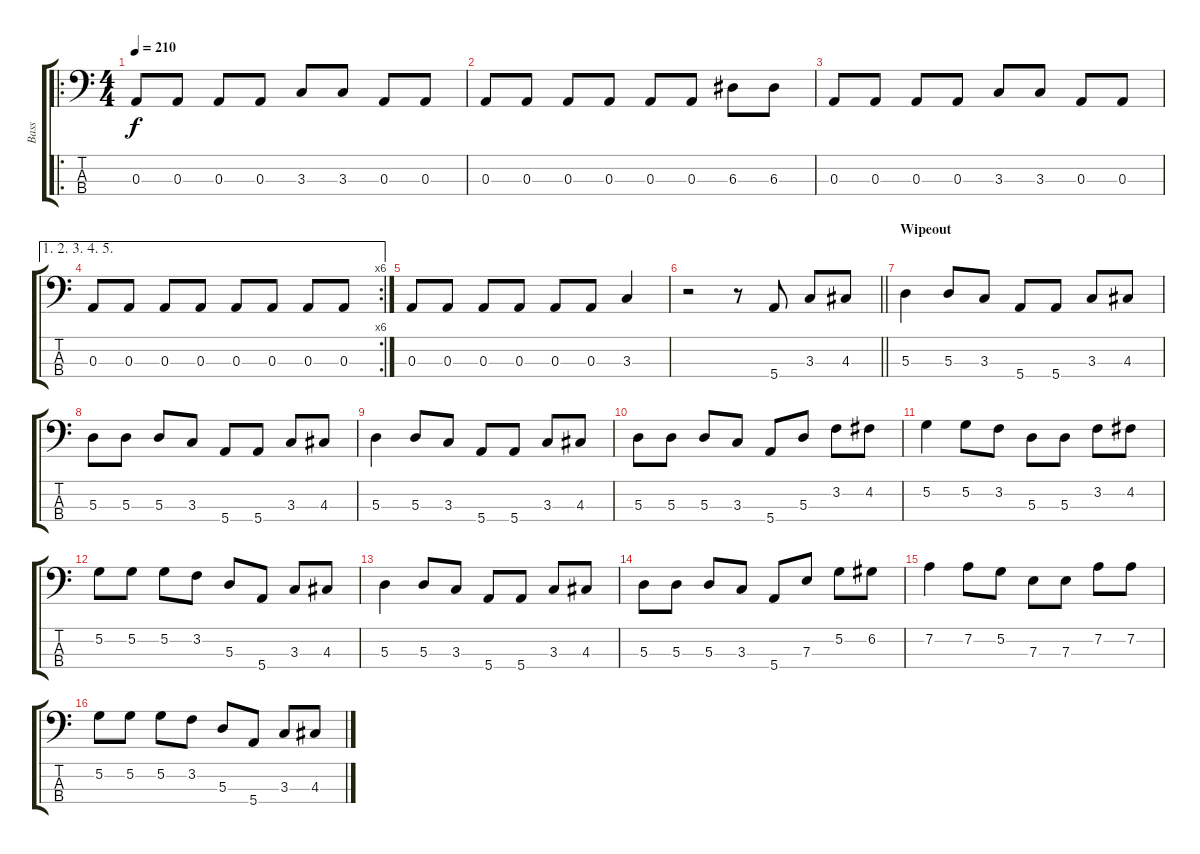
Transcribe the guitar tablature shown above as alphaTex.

\track ("Bass" "Bass") {instrument electricbasspick}
\staff {score tabs}
\tuning (G2 D2 A1 E1) {hide}
\ro
\ts (4 4)
\tempo 210
\clef f4
\ks c
0.3.8{dy f} 0.3.8 0.3.8 0.3.8 3.3.8 3.3.8 0.3.8 0.3.8 |
0.3.8 0.3.8 0.3.8 0.3.8 0.3.8 0.3.8 6.3.8 6.3.8 |
0.3.8 0.3.8 0.3.8 0.3.8 3.3.8 3.3.8 0.3.8 0.3.8 |
\ae (1 2 3 4 5)
\rc 6
0.3.8 0.3.8 0.3.8 0.3.8 0.3.8 0.3.8 0.3.8 0.3.8 |
0.3.8 0.3.8 0.3.8 0.3.8 0.3.8 0.3.8 3.3.4 |
\barLineRight lightlight
r.2 r.8 5.4.8 3.3.8 4.3.8 |
\section ("" "Wipeout")
5.3.4 5.3.8 3.3.8 5.4.8 5.4.8 3.3.8 4.3.8 |
5.3.8 5.3.8 5.3.8 3.3.8 5.4.8 5.4.8 3.3.8 4.3.8 |
5.3.4 5.3.8 3.3.8 5.4.8 5.4.8 3.3.8 4.3.8 |
5.3.8 5.3.8 5.3.8 3.3.8 5.4.8 5.3.8 3.2.8 4.2.8 |
5.2.4 5.2.8 3.2.8 5.3.8 5.3.8 3.2.8 4.2.8 |
5.2.8 5.2.8 5.2.8 3.2.8 5.3.8 5.4.8 3.3.8 4.3.8 |
5.3.4 5.3.8 3.3.8 5.4.8 5.4.8 3.3.8 4.3.8 |
5.3.8 5.3.8 5.3.8 3.3.8 5.4.8 7.3.8 5.2.8 6.2.8 |
7.2.4 7.2.8 5.2.8 7.3.8 7.3.8 7.2.8 7.2.8 |
5.2.8 5.2.8 5.2.8 3.2.8 5.3.8 5.4.8 3.3.8 4.3.8
